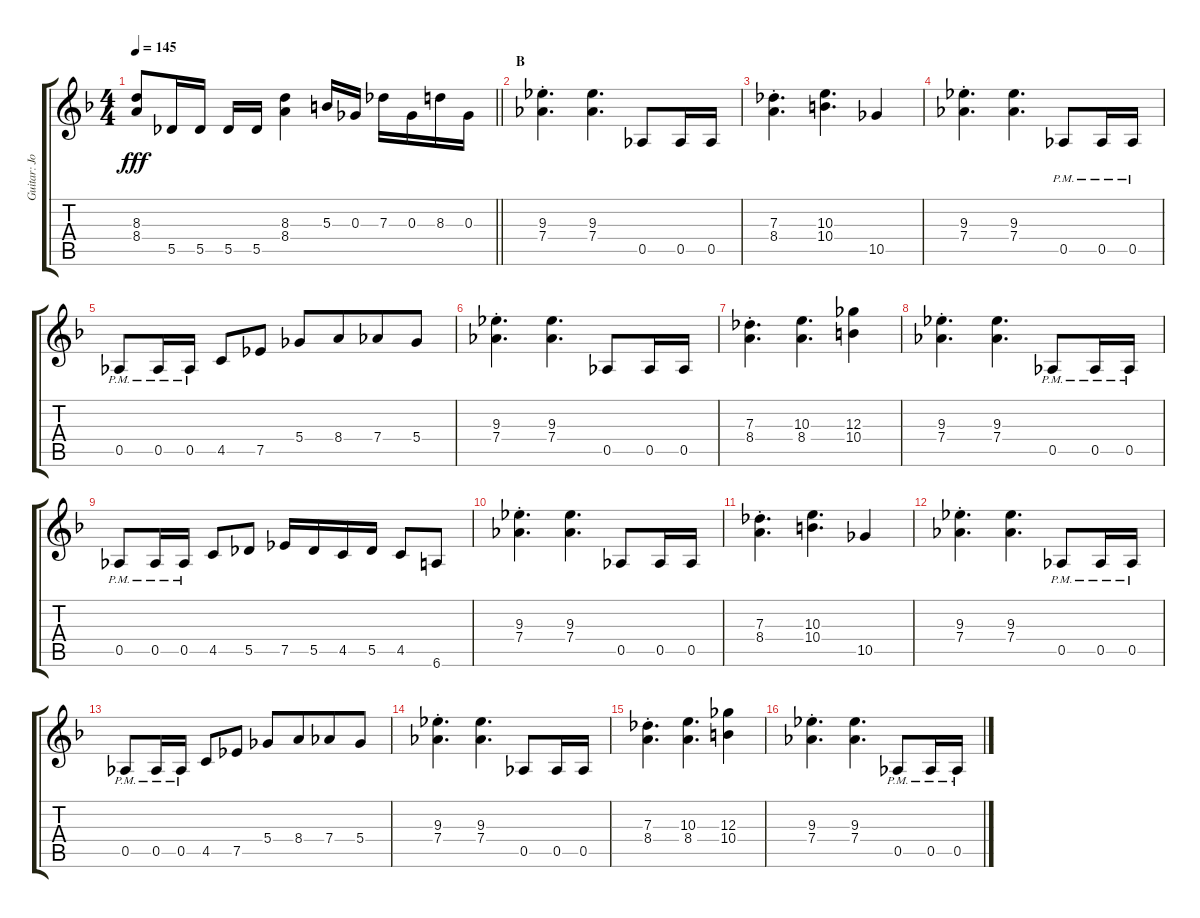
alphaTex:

\track ("Guitar: Jon" "Guitar: Jo") {instrument distortionguitar}
\staff {score tabs}
\tuning (Eb4 Bb3 Gb3 Db3 Ab2 Eb2) {hide}
\ts (4 4)
\tempo 145
\clef g2
\barLineRight lightlight
\ks f
(8.3 8.4).8{dy fff} 5.5.16 5.5.16 5.5.16 5.5.16 (8.3 8.4).4 5.3.16 0.3.16 7.3.16 0.3.16 8.3.16 0.3.16 |
\section ("" "B")
(9.3{st} 7.4{st}).4{d} (9.3 7.4).4{d} 0.5.8 0.5.16 0.5.16 |
(7.3{st} 8.4{st}).4{d} (10.3 10.4).4{d} 10.5.4 |
(9.3{st} 7.4{st}).4{d} (9.3 7.4).4{d} 0.5{pm}.8 0.5{pm}.16 0.5{pm}.16 |
0.5{pm}.8 0.5{pm}.16 0.5{pm}.16 4.5.8 7.5.8 5.4.8 8.4.8{beam merge} 7.4.8 5.4.8 |
(9.3{st} 7.4{st}).4{d} (9.3 7.4).4{d} 0.5.8 0.5.16 0.5.16 |
(7.3{st} 8.4{st}).4{d} (10.3 8.4).4{d} (12.3 10.4).4 |
(9.3{st} 7.4{st}).4{d} (9.3 7.4).4{d} 0.5{pm}.8 0.5{pm}.16 0.5{pm}.16 |
0.5{pm}.8 0.5{pm}.16 0.5{pm}.16 4.5.8 5.5.8 7.5.16 5.5.16{beam merge} 4.5.16 5.5.16 4.5.8 6.6.8 |
(9.3{st} 7.4{st}).4{d} (9.3 7.4).4{d} 0.5.8 0.5.16 0.5.16 |
(7.3{st} 8.4{st}).4{d} (10.3 10.4).4{d} 10.5.4 |
(9.3{st} 7.4{st}).4{d} (9.3 7.4).4{d} 0.5{pm}.8 0.5{pm}.16 0.5{pm}.16 |
0.5{pm}.8 0.5{pm}.16 0.5{pm}.16 4.5.8 7.5.8 5.4.8 8.4.8{beam merge} 7.4.8 5.4.8 |
(9.3{st} 7.4{st}).4{d} (9.3 7.4).4{d} 0.5.8 0.5.16 0.5.16 |
(7.3{st} 8.4{st}).4{d} (10.3 8.4).4{d} (12.3 10.4).4 |
(9.3{st} 7.4{st}).4{d} (9.3 7.4).4{d} 0.5{pm}.8 0.5{pm}.16 0.5{pm}.16
